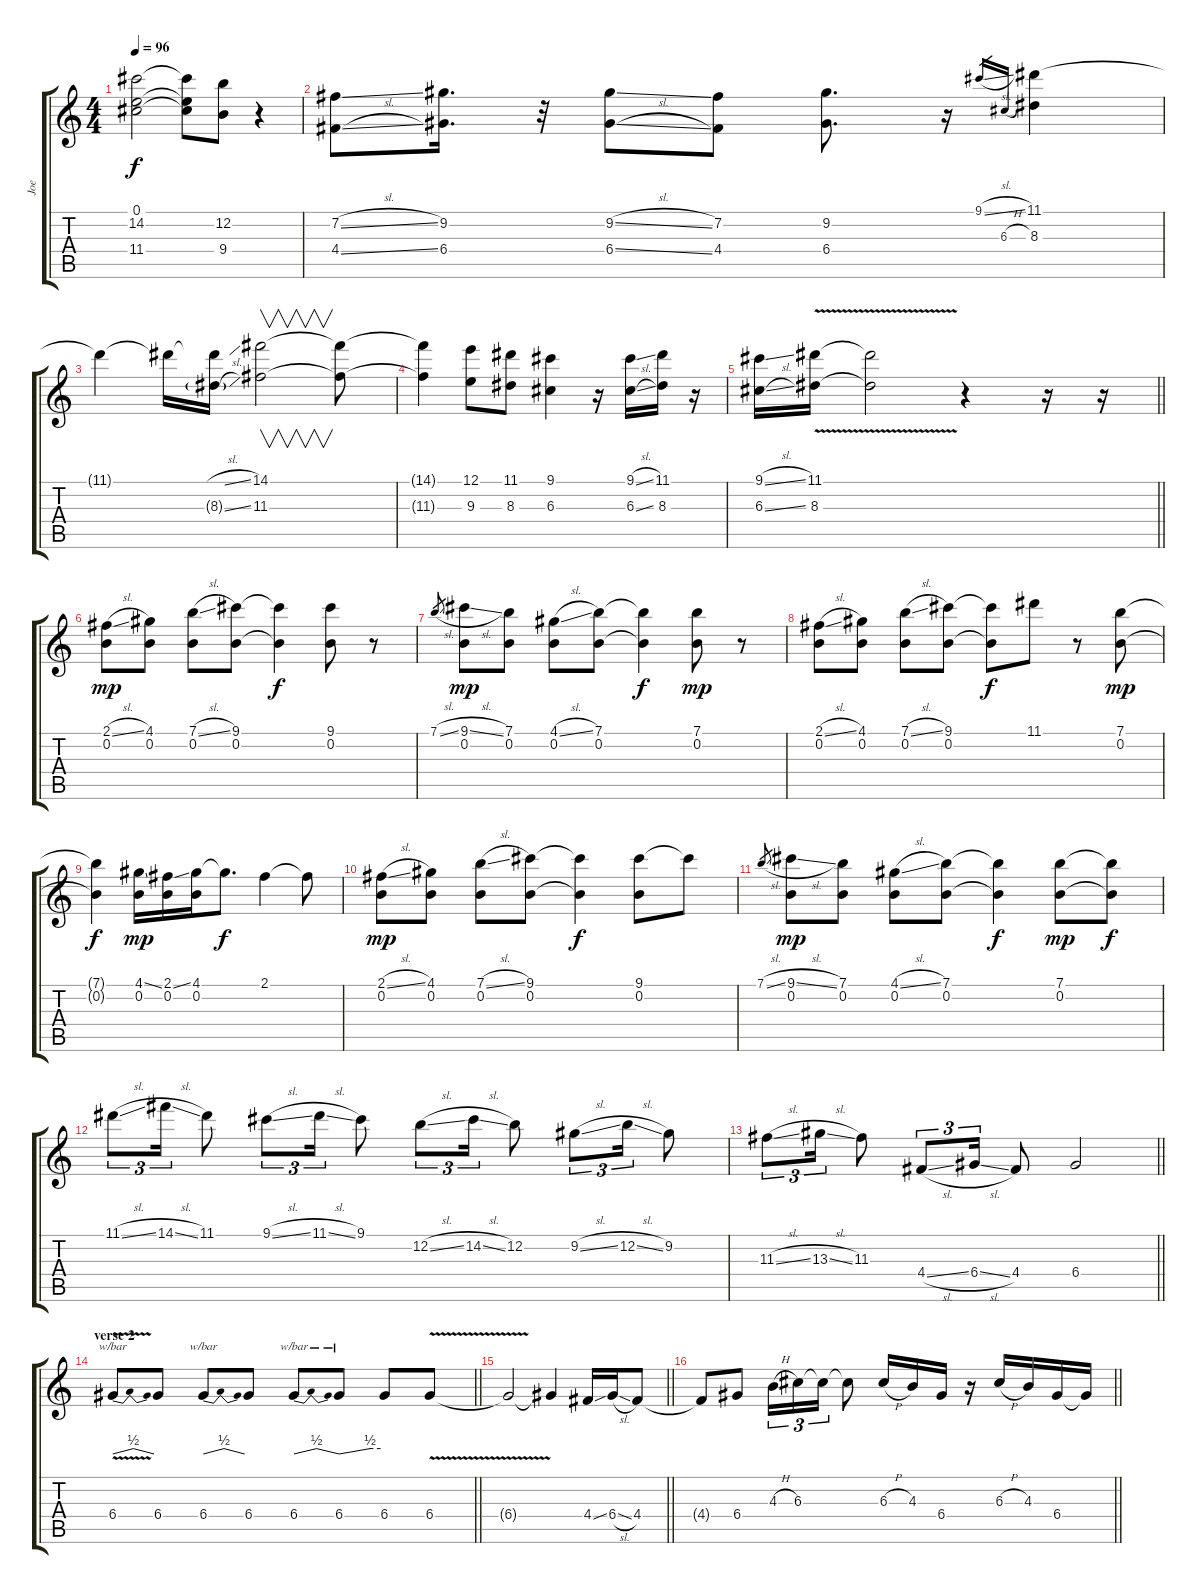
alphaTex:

\track ("Joe" "Joe") {instrument distortionguitar}
\staff {score tabs}
\tuning (E4 B3 G3 D3 A2 E2) {hide}
\ts (4 4)
\tempo 96
\clef g2
\ks c
(0.1 14.2{t} 11.4{t}).2{dy f} (0.1{t} 14.2{t} 11.4{t}).8 (12.2 9.4).8 r.4 |
(7.2{sl} 4.4{sl}).8 (9.2 6.4).16{d} r.32 (9.2{sl} 6.4{sl}).8 (7.2 4.4).8 (9.2 6.4).8{d} r.16 9.1{sl}.16{gr} 6.3{h}.16{gr} (11.1 8.3).4 |
11.1{t}.4 11.1{t}.16 (11.1{sl t} 8.3{sl g}).16 (14.1 11.3).2{v} (14.1{t} 11.3{t}).8 |
(14.1{t} 11.3{t}).4 (12.1 9.3).8 (11.1 8.3).8 (9.1 6.3).4 r.16 (9.1{sl} 6.3{sl}).16 (11.1 8.3).16 r.16 |
\barLineRight lightlight
(9.1{sl} 6.3{sl}).16 (11.1{v} 8.3{v}).16 (11.1{t} 8.3{t}).2 r.4 r.16 r.16 |
(2.1{sl} 0.2).8{dy mp} (4.1 0.2).8 (7.1{sl} 0.2).8 (9.1 0.2).8 (9.1{t} 0.2{t}).4{dy f} (9.1 0.2).8 r.8 |
7.1{sl}.8{gr} (9.1{sl} 0.2).8{dy mp} (7.1 0.2).8 (4.1{sl} 0.2).8 (7.1 0.2).8 (7.1{t} 0.2{t}).4{dy f} (7.1 0.2).8{dy mp} r.8 |
(2.1{sl} 0.2).8 (4.1 0.2).8 (7.1{sl} 0.2).8 (9.1 0.2).8 (9.1{t} 0.2{t}).8{dy f} 11.1.8 r.8 (7.1 0.2).8{dy mp} |
(7.1{t} 0.2{t}).4{dy f} (4.1{ss} 0.2).16{dy mp} (2.1{ss} 0.2).16 (4.1 0.2).16 4.1{t}.8{d dy f} 2.1.4 2.1{t}.8 |
(2.1{sl} 0.2).8{dy mp} (4.1 0.2).8 (7.1{sl} 0.2).8 (9.1 0.2).8 (9.1{t} 0.2{t}).4{dy f} (9.1 0.2).8 9.1{t}.8 |
7.1{sl}.8{gr} (9.1{sl} 0.2).8{dy mp} (7.1 0.2).8 (4.1{sl} 0.2).8 (7.1 0.2).8 (7.1{t} 0.2{t}).4{dy f} (7.1 0.2).8{dy mp} (7.1{t} 0.2{t}).8{dy f} |
11.1{sl}.8{tu (3 2)} 14.1{sl}.16{tu (3 2)} 11.1.8 9.1{sl}.8{tu (3 2)} 11.1{sl}.16{tu (3 2)} 9.1.8 12.2{sl}.8{tu (3 2)} 14.2{sl}.16{tu (3 2)} 12.2.8 9.2{sl}.8{tu (3 2)} 12.2{sl}.16{tu (3 2)} 9.2.8 |
\barLineRight lightlight
11.3{sl}.8{tu (3 2)} 13.3{sl}.16{tu (3 2)} 11.3.8 4.4{sl}.8{tu (3 2)} 6.4{sl}.16{tu (3 2)} 4.4.8 6.4.2 |
\section ("" "verse 2")
\barLineRight lightlight
6.4{v}.8{tbe (dip default 0 0 30 2 60 0)} 6.4.8 6.4.8{tbe (dip default 0 0 30 2 60 0)} 6.4.8 6.4.8{tbe (dip default 0 0 30 2 60 0)} 6.4.8{tbe (custom default 0 0 45 2 60 2)} 6.4.8 6.4{v}.8 |
\barLineRight lightlight
6.4{t}.2 6.4{t}.4 4.4{ss}.16 6.4{sl}.16 4.4.8 |
\barLineRight lightlight
4.4{t}.8 6.4.8 4.3{h}.16{tu (3 2)} 6.3.16{tu (3 2)} 6.3{t}.16{tu (3 2)} 6.3{t}.8 6.3{h}.16 4.3.16 6.4.16 r.16 6.3{h}.16 4.3.16 6.4.16 6.4{t}.16
